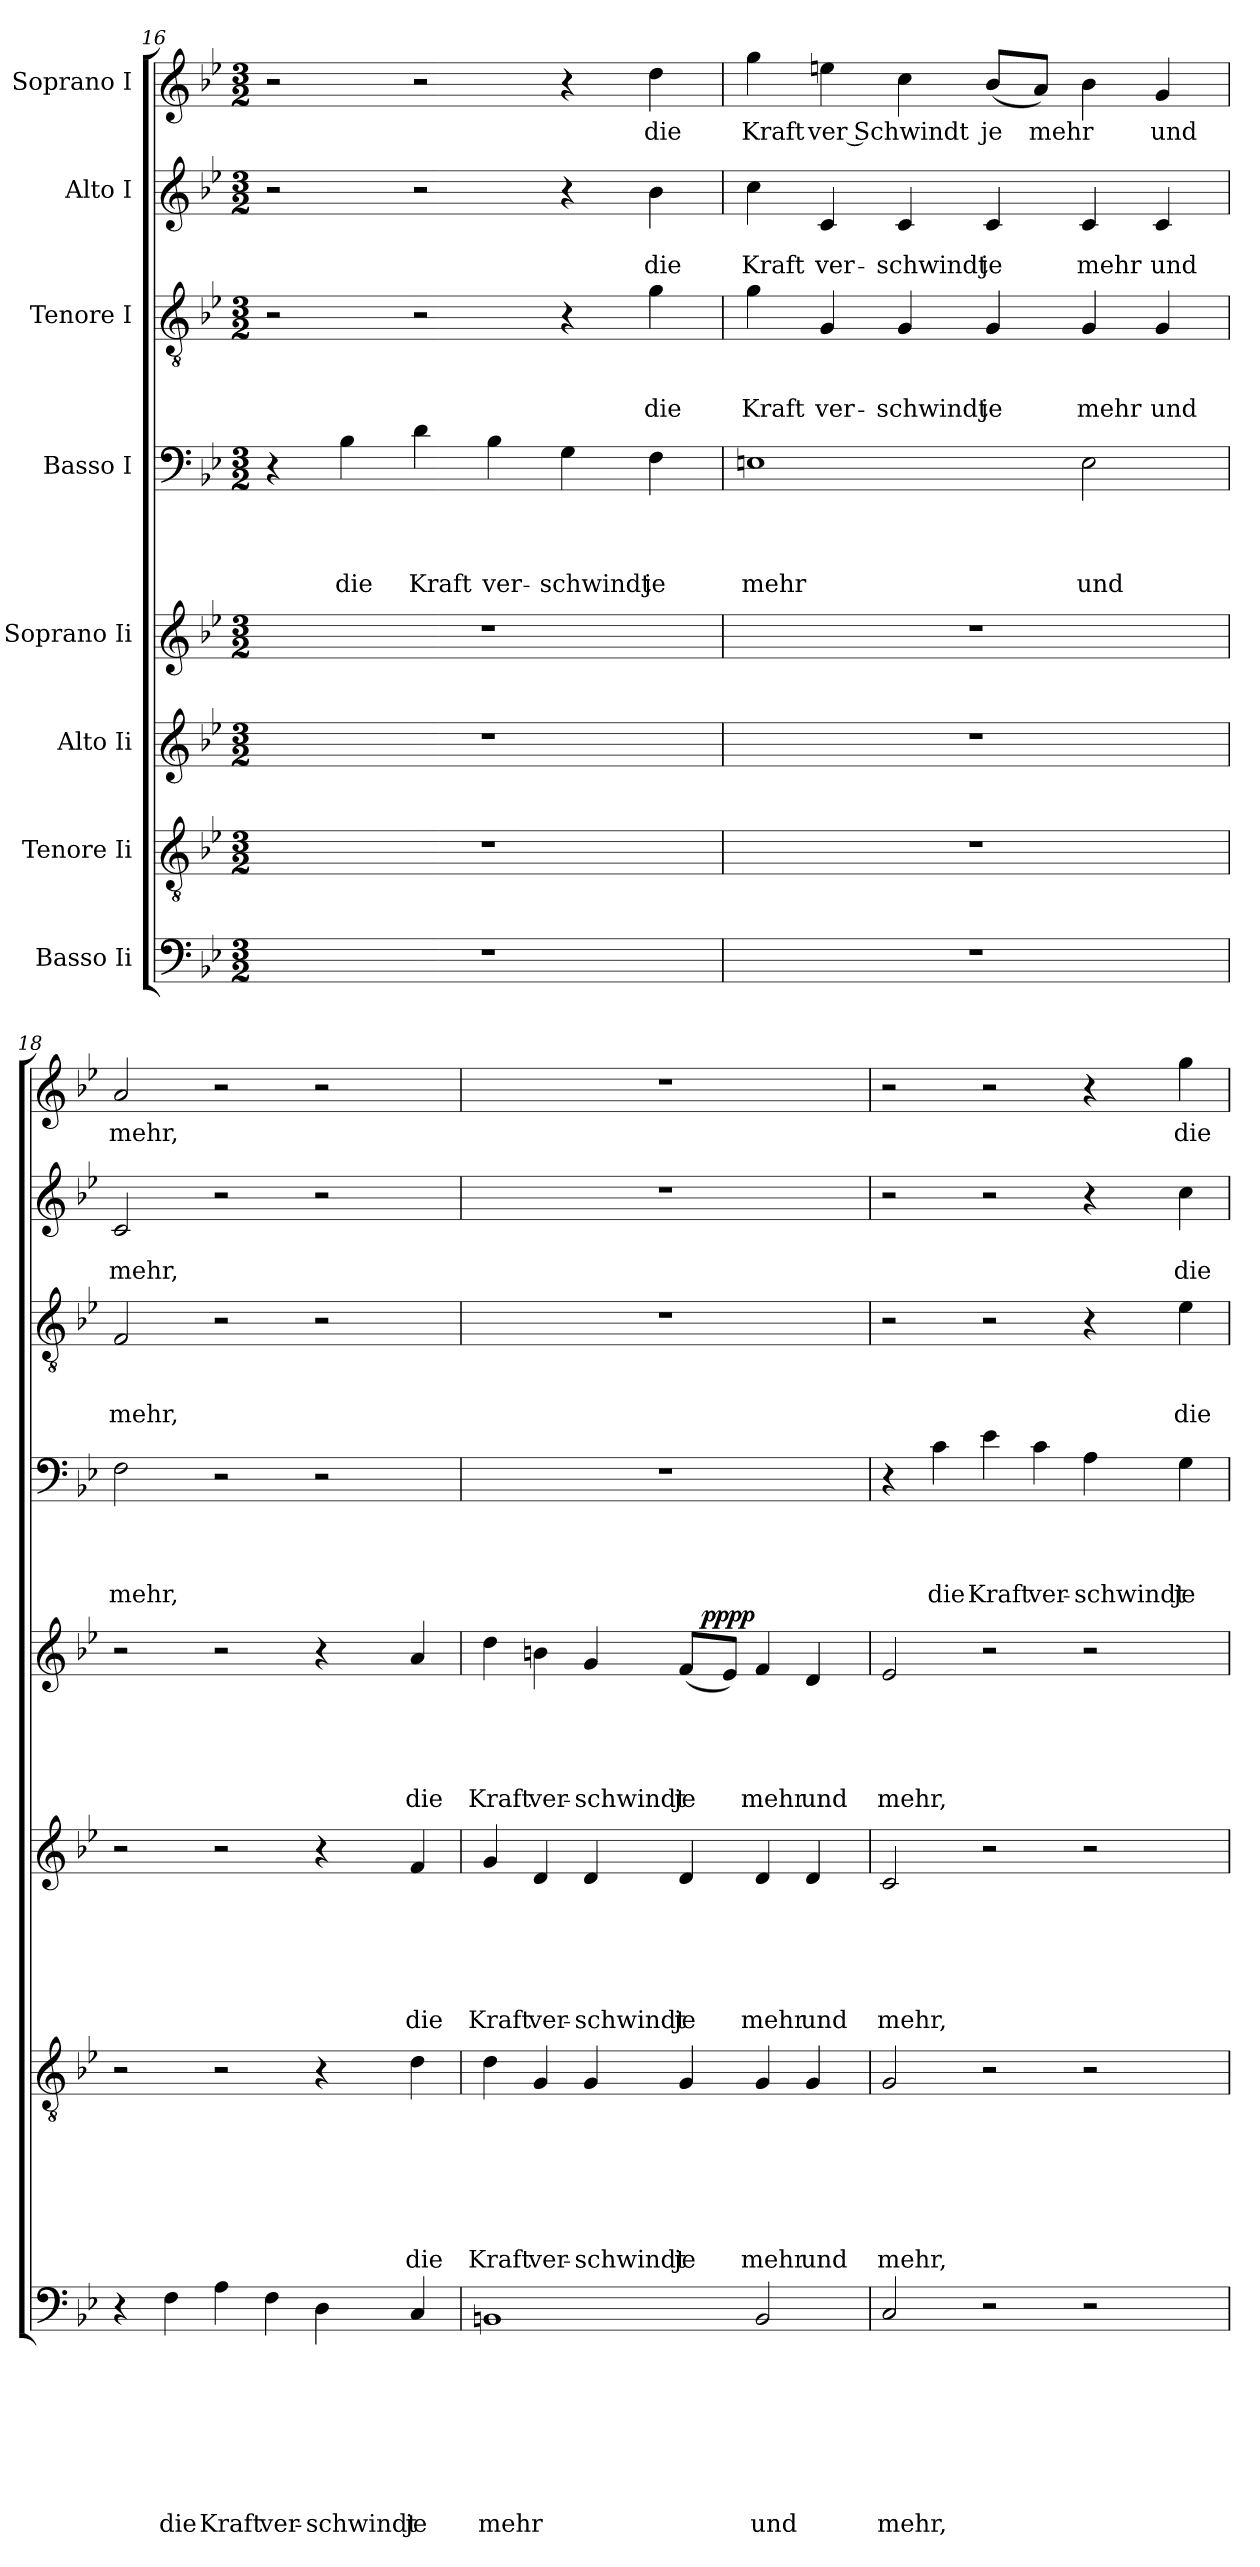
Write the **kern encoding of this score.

**kern	**text	**text	**text	**text	**text	**text	**text	**text	**kern	**text	**text	**text	**text	**text	**text	**text	**kern	**text	**text	**text	**text	**text	**text	**kern	**text	**text	**text	**text	**text	**dynam	**kern	**text	**text	**text	**text	**kern	**text	**text	**text	**kern	**text	**text	**kern	**text
*part8	*part8	*part8	*part8	*part8	*part8	*part8	*part8	*part8	*part7	*part7	*part7	*part7	*part7	*part7	*part7	*part7	*part6	*part6	*part6	*part6	*part6	*part6	*part6	*part5	*part5	*part5	*part5	*part5	*part5	*part5	*part4	*part4	*part4	*part4	*part4	*part3	*part3	*part3	*part3	*part2	*part2	*part2	*part1	*part1
*staff8	*staff8	*staff8	*staff8	*staff8	*staff8	*staff8	*staff8	*staff8	*staff7	*staff7	*staff7	*staff7	*staff7	*staff7	*staff7	*staff7	*staff6	*staff6	*staff6	*staff6	*staff6	*staff6	*staff6	*staff5	*staff5	*staff5	*staff5	*staff5	*staff5	*staff5	*staff4	*staff4	*staff4	*staff4	*staff4	*staff3	*staff3	*staff3	*staff3	*staff2	*staff2	*staff2	*staff1	*staff1
*I"Basso Ii	*	*	*	*	*	*	*	*	*I"Tenore Ii	*	*	*	*	*	*	*	*I"Alto Ii	*	*	*	*	*	*	*I"Soprano Ii	*	*	*	*	*	*	*I"Basso I	*	*	*	*	*I"Tenore I	*	*	*	*I"Alto I	*	*	*I"Soprano I	*
!!LO:LB:g=z
*clefF4	*	*	*	*	*	*	*	*	*clefGv2	*	*	*	*	*	*	*	*clefG2	*	*	*	*	*	*	*clefG2	*	*	*	*	*	*	*clefF4	*	*	*	*	*clefGv2	*	*	*	*clefG2	*	*	*clefG2	*
*k[b-e-]	*	*	*	*	*	*	*	*	*k[b-e-]	*	*	*	*	*	*	*	*k[b-e-]	*	*	*	*	*	*	*k[b-e-]	*	*	*	*	*	*	*k[b-e-]	*	*	*	*	*k[b-e-]	*	*	*	*k[b-e-]	*	*	*k[b-e-]	*
*B-:	*	*	*	*	*	*	*	*	*B-:	*	*	*	*	*	*	*	*B-:	*	*	*	*	*	*	*B-:	*	*	*	*	*	*	*B-:	*	*	*	*	*B-:	*	*	*	*B-:	*	*	*B-:	*
*M3/2	*	*	*	*	*	*	*	*	*M3/2	*	*	*	*	*	*	*	*M3/2	*	*	*	*	*	*	*M3/2	*	*	*	*	*	*	*M3/2	*	*	*	*	*M3/2	*	*	*	*M3/2	*	*	*M3/2	*
=16	=16	=16	=16	=16	=16	=16	=16	=16	=16	=16	=16	=16	=16	=16	=16	=16	=16	=16	=16	=16	=16	=16	=16	=16	=16	=16	=16	=16	=16	=16	=16	=16	=16	=16	=16	=16	=16	=16	=16	=16	=16	=16	=16	=16
!LO:N:vis=1	!	!	!	!	!	!	!	!	!LO:N:vis=1	!	!	!	!	!	!	!	!LO:N:vis=1	!	!	!	!	!	!	!LO:N:vis=1	!	!	!	!	!	!	!	!	!	!	!	!	!	!	!	!	!	!	!	!
1.r	.	.	.	.	.	.	.	.	1.r	.	.	.	.	.	.	.	1.r	.	.	.	.	.	.	1.r	.	.	.	.	.	.	4r	.	.	.	.	2r	.	.	.	2r	.	.	2r	.
!	!	!	!	!	!	!	!	!	!	!	!	!	!	!	!	!	!	!	!	!	!	!	!	!	!	!	!	!	!	!	!	!	!	!	!LO:LY:b	!	!	!	!	!	!	!	!	!
.	.	.	.	.	.	.	.	.	.	.	.	.	.	.	.	.	.	.	.	.	.	.	.	.	.	.	.	.	.	.	4B-\	.	.	.	die	.	.	.	.	.	.	.	.	.
!	!	!	!	!	!	!	!	!	!	!	!	!	!	!	!	!	!	!	!	!	!	!	!	!	!	!	!	!	!	!	!	!	!	!	!LO:LY:b	!	!	!	!	!	!	!	!	!
.	.	.	.	.	.	.	.	.	.	.	.	.	.	.	.	.	.	.	.	.	.	.	.	.	.	.	.	.	.	.	4d\	.	.	.	Kraft	2r	.	.	.	2r	.	.	2r	.
!	!	!	!	!	!	!	!	!	!	!	!	!	!	!	!	!	!	!	!	!	!	!	!	!	!	!	!	!	!	!	!	!	!	!	!LO:LY:b	!	!	!	!	!	!	!	!	!
.	.	.	.	.	.	.	.	.	.	.	.	.	.	.	.	.	.	.	.	.	.	.	.	.	.	.	.	.	.	.	4B-\	.	.	.	ver-	.	.	.	.	.	.	.	.	.
!	!	!	!	!	!	!	!	!	!	!	!	!	!	!	!	!	!	!	!	!	!	!	!	!	!	!	!	!	!	!	!	!	!	!	!LO:LY:b	!	!	!	!	!	!	!	!	!
.	.	.	.	.	.	.	.	.	.	.	.	.	.	.	.	.	.	.	.	.	.	.	.	.	.	.	.	.	.	.	4G\	.	.	.	-schwindt	4r	.	.	.	4r	.	.	4r	.
!	!	!	!	!	!	!	!	!	!	!	!	!	!	!	!	!	!	!	!	!	!	!	!	!	!	!	!	!	!	!	!	!	!	!	!LO:LY:b	!	!	!	!LO:LY:b	!	!	!LO:LY:b	!	!LO:LY:b
.	.	.	.	.	.	.	.	.	.	.	.	.	.	.	.	.	.	.	.	.	.	.	.	.	.	.	.	.	.	.	4F\	.	.	.	je	4g\	.	.	die	4b-\	.	die	4dd\	die
=17	=17	=17	=17	=17	=17	=17	=17	=17	=17	=17	=17	=17	=17	=17	=17	=17	=17	=17	=17	=17	=17	=17	=17	=17	=17	=17	=17	=17	=17	=17	=17	=17	=17	=17	=17	=17	=17	=17	=17	=17	=17	=17	=17	=17
!LO:N:vis=1	!	!	!	!	!	!	!	!	!LO:N:vis=1	!	!	!	!	!	!	!	!LO:N:vis=1	!	!	!	!	!	!	!LO:N:vis=1	!	!	!	!	!	!	!	!	!	!	!LO:LY:b	!	!	!	!LO:LY:b	!	!	!LO:LY:b	!	!LO:LY:b
1.r	.	.	.	.	.	.	.	.	1.r	.	.	.	.	.	.	.	1.r	.	.	.	.	.	.	1.r	.	.	.	.	.	.	1En	.	.	.	mehr	4g\	.	.	Kraft	4cc\	.	Kraft	4gg\	Kraft
!	!	!	!	!	!	!	!	!	!	!	!	!	!	!	!	!	!	!	!	!	!	!	!	!	!	!	!	!	!	!	!	!	!	!	!	!	!	!	!LO:LY:b	!	!	!LO:LY:b	!	!LO:LY:b
.	.	.	.	.	.	.	.	.	.	.	.	.	.	.	.	.	.	.	.	.	.	.	.	.	.	.	.	.	.	.	.	.	.	.	.	4G/	.	.	ver-	4c/	.	ver-	4een\	ver Schwindt
!	!	!	!	!	!	!	!	!	!	!	!	!	!	!	!	!	!	!	!	!	!	!	!	!	!	!	!	!	!	!	!	!	!	!	!	!	!	!	!LO:LY:b	!	!	!LO:LY:b	!	!
.	.	.	.	.	.	.	.	.	.	.	.	.	.	.	.	.	.	.	.	.	.	.	.	.	.	.	.	.	.	.	.	.	.	.	.	4G/	.	.	-schwindt	4c/	.	-schwindt	4cc\	.
!	!	!	!	!	!	!	!	!	!	!	!	!	!	!	!	!	!	!	!	!	!	!	!	!	!	!	!	!	!	!	!	!	!	!	!	!	!	!	!LO:LY:b	!	!	!LO:LY:b	!	!LO:LY:b
.	.	.	.	.	.	.	.	.	.	.	.	.	.	.	.	.	.	.	.	.	.	.	.	.	.	.	.	.	.	.	.	.	.	.	.	4G/	.	.	je	4c/	.	je	(<8b-/L	je
!	!	!	!	!	!	!	!	!	!	!	!	!	!	!	!	!	!	!	!	!	!	!	!	!	!	!	!	!	!	!	!	!	!	!	!	!	!	!	!	!	!	!	!	!LO:LY:b
.	.	.	.	.	.	.	.	.	.	.	.	.	.	.	.	.	.	.	.	.	.	.	.	.	.	.	.	.	.	.	.	.	.	.	.	.	.	.	.	.	.	.	8a/J)	mehr
!	!	!	!	!	!	!	!	!	!	!	!	!	!	!	!	!	!	!	!	!	!	!	!	!	!	!	!	!	!	!	!	!	!	!	!LO:LY:b	!	!	!	!LO:LY:b	!	!	!LO:LY:b	!	!
.	.	.	.	.	.	.	.	.	.	.	.	.	.	.	.	.	.	.	.	.	.	.	.	.	.	.	.	.	.	.	2E\	.	.	.	und	4G/	.	.	mehr	4c/	.	mehr	4b-\	.
!	!	!	!	!	!	!	!	!	!	!	!	!	!	!	!	!	!	!	!	!	!	!	!	!	!	!	!	!	!	!	!	!	!	!	!	!	!	!	!LO:LY:b	!	!	!LO:LY:b	!	!LO:LY:b
.	.	.	.	.	.	.	.	.	.	.	.	.	.	.	.	.	.	.	.	.	.	.	.	.	.	.	.	.	.	.	.	.	.	.	.	4G/	.	.	und	4c/	.	und	4g/	und
=18	=18	=18	=18	=18	=18	=18	=18	=18	=18	=18	=18	=18	=18	=18	=18	=18	=18	=18	=18	=18	=18	=18	=18	=18	=18	=18	=18	=18	=18	=18	=18	=18	=18	=18	=18	=18	=18	=18	=18	=18	=18	=18	=18	=18
!	!	!	!	!	!	!	!	!	!	!	!	!	!	!	!	!	!	!	!	!	!	!	!	!	!	!	!	!	!	!	!	!	!	!	!LO:LY:b	!	!	!	!LO:LY:b	!	!	!LO:LY:b	!	!LO:LY:b
4r	.	.	.	.	.	.	.	.	2r	.	.	.	.	.	.	.	2r	.	.	.	.	.	.	2r	.	.	.	.	.	.	2F\	.	.	.	mehr,	2F/	.	.	mehr,	2c/	.	mehr,	2a/	mehr,
!	!	!	!	!	!	!	!	!LO:LY:b:rj	!	!	!	!	!	!	!	!	!	!	!	!	!	!	!	!	!	!	!	!	!	!	!	!	!	!	!	!	!	!	!	!	!	!	!	!
4F\	.	.	.	.	.	.	.	die	.	.	.	.	.	.	.	.	.	.	.	.	.	.	.	.	.	.	.	.	.	.	.	.	.	.	.	.	.	.	.	.	.	.	.	.
!	!	!	!	!	!	!	!	!LO:LY:b	!	!	!	!	!	!	!	!	!	!	!	!	!	!	!	!	!	!	!	!	!	!	!	!	!	!	!	!	!	!	!	!	!	!	!	!
4A\	.	.	.	.	.	.	.	Kraft	2r	.	.	.	.	.	.	.	2r	.	.	.	.	.	.	2r	.	.	.	.	.	.	2r	.	.	.	.	2r	.	.	.	2r	.	.	2r	.
!	!	!	!	!	!	!	!	!LO:LY:b	!	!	!	!	!	!	!	!	!	!	!	!	!	!	!	!	!	!	!	!	!	!	!	!	!	!	!	!	!	!	!	!	!	!	!	!
4F\	.	.	.	.	.	.	.	ver-	.	.	.	.	.	.	.	.	.	.	.	.	.	.	.	.	.	.	.	.	.	.	.	.	.	.	.	.	.	.	.	.	.	.	.	.
!	!	!	!	!	!	!	!	!LO:LY:b	!	!	!	!	!	!	!	!	!	!	!	!	!	!	!	!	!	!	!	!	!	!	!	!	!	!	!	!	!	!	!	!	!	!	!	!
4D\	.	.	.	.	.	.	.	-schwindt	4r	.	.	.	.	.	.	.	4r	.	.	.	.	.	.	4r	.	.	.	.	.	.	2r	.	.	.	.	2r	.	.	.	2r	.	.	2r	.
!	!	!	!	!	!	!	!	!LO:LY:b	!	!	!	!	!	!	!	!LO:LY:b	!	!	!	!	!	!	!LO:LY:b	!	!	!	!	!	!LO:LY:b	!	!	!	!	!	!	!	!	!	!	!	!	!	!	!
4C/	.	.	.	.	.	.	.	je	4d\	.	.	.	.	.	.	die	4f/	.	.	.	.	.	die	4a/	.	.	.	.	die	.	.	.	.	.	.	.	.	.	.	.	.	.	.	.
!!LO:PB:g=z
=19	=19	=19	=19	=19	=19	=19	=19	=19	=19	=19	=19	=19	=19	=19	=19	=19	=19	=19	=19	=19	=19	=19	=19	=19	=19	=19	=19	=19	=19	=19	=19	=19	=19	=19	=19	=19	=19	=19	=19	=19	=19	=19	=19	=19
!	!	!	!	!	!	!	!	!LO:LY:b	!	!	!	!	!	!	!	!LO:LY:b	!	!	!	!	!	!	!LO:LY:b	!	!	!	!	!	!LO:LY:b	!	!LO:N:vis=1	!	!	!	!	!LO:N:vis=1	!	!	!	!LO:N:vis=1	!	!	!LO:N:vis=1	!
*	*	*	*	*	*	*	*	*	*	*	*	*	*	*	*	*	*	*	*	*	*	*	*	*^	*	*	*	*	*	*	*	*	*	*	*	*	*	*	*	*	*	*	*	*
1BBn	.	.	.	.	.	.	.	mehr	4d\	.	.	.	.	.	.	Kraft	4g/	.	.	.	.	.	Kraft	4dd\	2ryy	.	.	.	.	Kraft	.	1.r	.	.	.	.	1.r	.	.	.	1.r	.	.	1.r	.
!	!	!	!	!	!	!	!	!	!	!	!	!	!	!	!	!LO:LY:b	!	!	!	!	!	!	!LO:LY:b	!	!	!	!	!	!	!LO:LY:b	!	!	!	!	!	!	!	!	!	!	!	!	!	!	!
.	.	.	.	.	.	.	.	.	4G/	.	.	.	.	.	.	ver-	4d/	.	.	.	.	.	ver-	4bn\	.	.	.	.	.	ver-	.	.	.	.	.	.	.	.	.	.	.	.	.	.	.
!	!	!	!	!	!	!	!	!	!	!	!	!	!	!	!	!LO:LY:b	!	!	!	!	!	!	!LO:LY:b	!	!	!	!	!	!	!LO:LY:b	!	!	!	!	!	!	!	!	!	!	!	!	!	!	!
.	.	.	.	.	.	.	.	.	4G/	.	.	.	.	.	.	-schwindt	4d/	.	.	.	.	.	-schwindt	4g/	4ryy	.	.	.	.	-schwindt	.	.	.	.	.	.	.	.	.	.	.	.	.	.	.
!	!	!	!	!	!	!	!	!	!	!	!	!	!	!	!	!LO:LY:b	!	!	!	!	!	!	!LO:LY:b	!	!	!	!	!	!	!LO:LY:b	!	!	!	!	!	!	!	!	!	!	!	!	!	!	!
.	.	.	.	.	.	.	.	.	4G/	.	.	.	.	.	.	je	4d/	.	.	.	.	.	je	(<8f/L	16ryy	.	.	.	.	je	.	.	.	.	.	.	.	.	.	.	.	.	.	.	.
!	!	!	!	!	!	!	!	!	!	!	!	!	!	!	!	!	!	!	!	!	!	!	!	!	!	!	!	!	!	!	!LO:DY:b	!	!	!	!	!	!	!	!	!	!	!	!	!	!
.	.	.	.	.	.	.	.	.	.	.	.	.	.	.	.	.	.	.	.	.	.	.	.	.	2ryy	.	.	.	.	.	pppp	.	.	.	.	.	.	.	.	.	.	.	.	.	.
.	.	.	.	.	.	.	.	.	.	.	.	.	.	.	.	.	.	.	.	.	.	.	.	8e-/J)	.	.	.	.	.	.	.	.	.	.	.	.	.	.	.	.	.	.	.	.	.
!	!	!	!	!	!	!	!	!LO:LY:b	!	!	!	!	!	!	!	!LO:LY:b	!	!	!	!	!	!	!LO:LY:b	!	!	!	!	!	!	!LO:LY:b	!	!	!	!	!	!	!	!	!	!	!	!	!	!	!
2BB/	.	.	.	.	.	.	.	und	4G/	.	.	.	.	.	.	mehr	4d/	.	.	.	.	.	mehr	4f/	.	.	.	.	.	mehr	.	.	.	.	.	.	.	.	.	.	.	.	.	.	.
!	!	!	!	!	!	!	!	!	!	!	!	!	!	!	!	!LO:LY:b	!	!	!	!	!	!	!LO:LY:b	!	!	!	!	!	!	!LO:LY:b	!	!	!	!	!	!	!	!	!	!	!	!	!	!	!
.	.	.	.	.	.	.	.	.	4G/	.	.	.	.	.	.	und	4d/	.	.	.	.	.	und	4d/	.	.	.	.	.	und	.	.	.	.	.	.	.	.	.	.	.	.	.	.	.
.	.	.	.	.	.	.	.	.	.	.	.	.	.	.	.	.	.	.	.	.	.	.	.	.	8.ryy	.	.	.	.	.	.	.	.	.	.	.	.	.	.	.	.	.	.	.	.
=20	=20	=20	=20	=20	=20	=20	=20	=20	=20	=20	=20	=20	=20	=20	=20	=20	=20	=20	=20	=20	=20	=20	=20	=20	=20	=20	=20	=20	=20	=20	=20	=20	=20	=20	=20	=20	=20	=20	=20	=20	=20	=20	=20	=20	=20
!	!	!	!	!	!	!	!	!LO:LY:b	!	!	!	!	!	!	!	!LO:LY:b	!	!	!	!	!	!	!LO:LY:b	!	!	!	!	!	!	!LO:LY:b	!	!	!	!	!	!	!	!	!	!	!	!	!	!	!
*	*	*	*	*	*	*	*	*	*	*	*	*	*	*	*	*	*	*	*	*	*	*	*	*v	*v	*	*	*	*	*	*	*	*	*	*	*	*	*	*	*	*	*	*	*	*
2C/	.	.	.	.	.	.	.	mehr,	2G/	.	.	.	.	.	.	mehr,	2c/	.	.	.	.	.	mehr,	2e-/	.	.	.	.	mehr,	.	4r	.	.	.	.	2r	.	.	.	2r	.	.	2r	.
!	!	!	!	!	!	!	!	!	!	!	!	!	!	!	!	!	!	!	!	!	!	!	!	!	!	!	!	!	!	!	!	!	!	!	!LO:LY:b	!	!	!	!	!	!	!	!	!
.	.	.	.	.	.	.	.	.	.	.	.	.	.	.	.	.	.	.	.	.	.	.	.	.	.	.	.	.	.	.	4c\	.	.	.	die	.	.	.	.	.	.	.	.	.
!	!	!	!	!	!	!	!	!	!	!	!	!	!	!	!	!	!	!	!	!	!	!	!	!	!	!	!	!	!	!	!	!	!	!	!LO:LY:b	!	!	!	!	!	!	!	!	!
2r	.	.	.	.	.	.	.	.	2r	.	.	.	.	.	.	.	2r	.	.	.	.	.	.	2r	.	.	.	.	.	.	4e-\	.	.	.	Kraft	2r	.	.	.	2r	.	.	2r	.
!	!	!	!	!	!	!	!	!	!	!	!	!	!	!	!	!	!	!	!	!	!	!	!	!	!	!	!	!	!	!	!	!	!	!	!LO:LY:b	!	!	!	!	!	!	!	!	!
.	.	.	.	.	.	.	.	.	.	.	.	.	.	.	.	.	.	.	.	.	.	.	.	.	.	.	.	.	.	.	4c\	.	.	.	ver-	.	.	.	.	.	.	.	.	.
!	!	!	!	!	!	!	!	!	!	!	!	!	!	!	!	!	!	!	!	!	!	!	!	!	!	!	!	!	!	!	!	!	!	!	!LO:LY:b	!	!	!	!	!	!	!	!	!
2r	.	.	.	.	.	.	.	.	2r	.	.	.	.	.	.	.	2r	.	.	.	.	.	.	2r	.	.	.	.	.	.	4A\	.	.	.	-schwindt	4r	.	.	.	4r	.	.	4r	.
!	!	!	!	!	!	!	!	!	!	!	!	!	!	!	!	!	!	!	!	!	!	!	!	!	!	!	!	!	!	!	!	!	!	!	!LO:LY:b	!	!	!	!LO:LY:b	!	!	!LO:LY:b	!	!LO:LY:b
.	.	.	.	.	.	.	.	.	.	.	.	.	.	.	.	.	.	.	.	.	.	.	.	.	.	.	.	.	.	.	4G\	.	.	.	je	4e-\	.	.	die	4cc\	.	die	4gg\	die
=	=	=	=	=	=	=	=	=	=	=	=	=	=	=	=	=	=	=	=	=	=	=	=	=	=	=	=	=	=	=	=	=	=	=	=	=	=	=	=	=	=	=	=	=
*-	*-	*-	*-	*-	*-	*-	*-	*-	*-	*-	*-	*-	*-	*-	*-	*-	*-	*-	*-	*-	*-	*-	*-	*-	*-	*-	*-	*-	*-	*-	*-	*-	*-	*-	*-	*-	*-	*-	*-	*-	*-	*-	*-	*-
